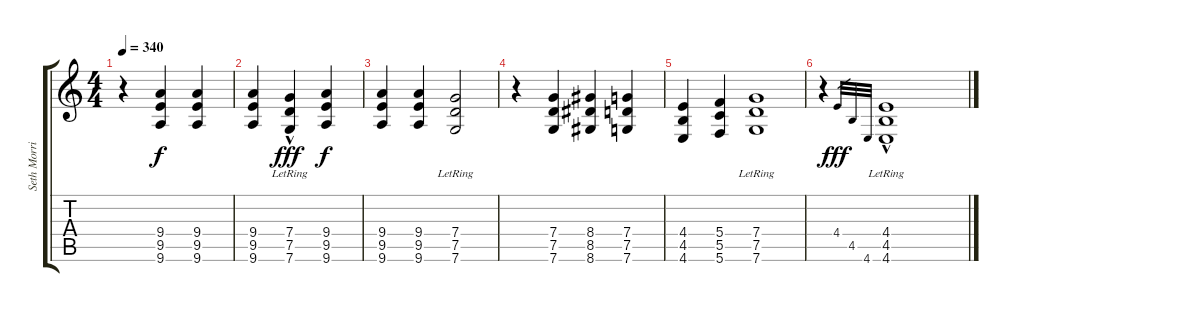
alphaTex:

\track ("Seth Morrison" "Seth Morri") {instrument overdrivenguitar}
\staff {score tabs}
\tuning (D4 A3 F3 C3 G2 C2) {hide}
\ts (4 4)
\tempo 340
\clef g2
\ks c
r.4{dy f} (9.4 9.5 9.6).4 (9.4 9.5 9.6).4 |
(9.4 9.5 9.6).4 (7.4{lr} 7.5{lr} 7.6{hac}).4{dy fff} (9.4 9.5 9.6).4{dy f} |
(9.4 9.5 9.6).4 (9.4 9.5 9.6).4 (7.4{lr} 7.5{lr} 7.6{lr}).2 |
r.4 (7.4 7.5 7.6).4 (8.4 8.5 8.6).4 (7.4 7.5 7.6).4 |
(4.4 4.5 4.6).4 (5.4 5.5 5.6).4 (7.4 7.5 7.6{lr}).1 |
r.4 4.4.32{gr dy fff} 4.5.32{gr} 4.6.32{gr} (4.4{hac lr} 4.5{hac lr} 4.6{hac}).1
